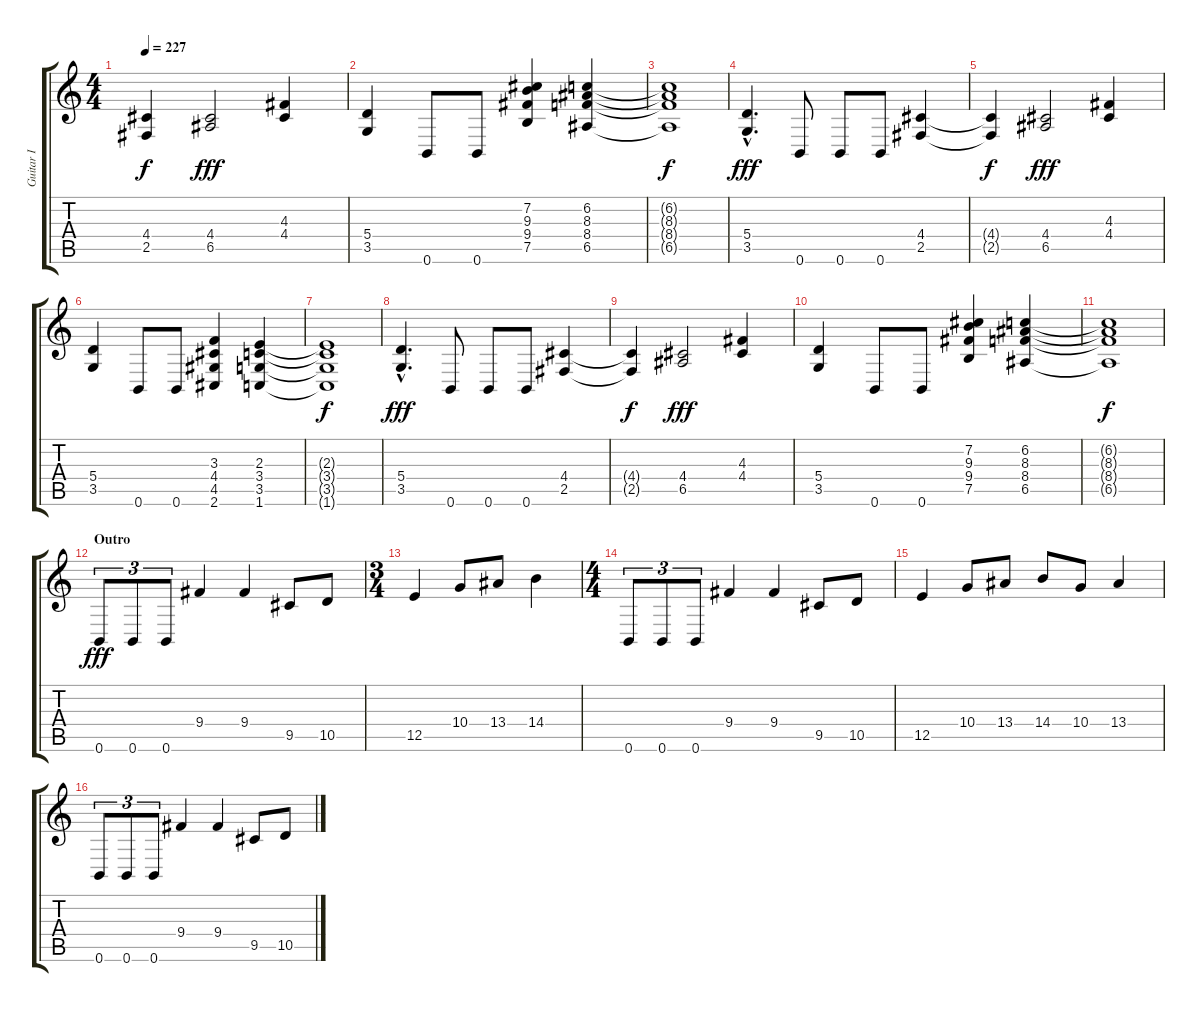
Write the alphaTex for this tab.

\track ("Guitar I" "Guitar I") {instrument distortionguitar}
\staff {score tabs}
\tuning (B3 Gb3 D3 A2 E2 B1) {hide}
\ts (4 4)
\tempo 227
\clef g2
\ks c
(4.4{t} 2.5{t}).4{dy f} (4.4 6.5).2{dy fff} (4.3 4.4).4 |
(5.4 3.5).4 0.6.8 0.6.8 (7.2 9.3 9.4 7.5).4 (6.2 8.3 8.4 6.5).4 |
(6.2{t} 8.3{t} 8.4{t} 6.5{t}).1{dy f} |
(5.4{hac} 3.5{hac}).4{d dy fff volume 11} 0.6.8 0.6.8 0.6.8 (4.4 2.5).4 |
(4.4{t} 2.5{t}).4{dy f} (4.4 6.5).2{dy fff} (4.3 4.4).4 |
(5.4 3.5).4 0.6.8 0.6.8 (3.3 4.4 4.5 2.6).4 (2.3 3.4 3.5 1.6).4 |
(2.3{t} 3.4{t} 3.5{t} 1.6{t}).1{dy f} |
(5.4{hac} 3.5{hac}).4{d dy fff} 0.6.8 0.6.8 0.6.8 (4.4 2.5).4 |
(4.4{t} 2.5{t}).4{dy f} (4.4 6.5).2{dy fff} (4.3 4.4).4 |
(5.4 3.5).4 0.6.8 0.6.8 (7.2 9.3 9.4 7.5).4 (6.2 8.3 8.4 6.5).4 |
(6.2{t} 8.3{t} 8.4{t} 6.5{t}).1{dy f} |
\section ("" "Outro")
0.6.8{tu (3 2) dy fff volume 13} 0.6.8{tu (3 2)} 0.6.8{tu (3 2)} 9.4.4 9.4.4 9.5.8 10.5.8 |
\ts (3 4)
12.5.4 10.4.8 13.4.8 14.4.4 |
\ts (4 4)
0.6.8{tu (3 2)} 0.6.8{tu (3 2)} 0.6.8{tu (3 2)} 9.4.4 9.4.4 9.5.8 10.5.8 |
12.5.4 10.4.8 13.4.8 14.4.8 10.4.8 13.4.4 |
0.6.8{tu (3 2)} 0.6.8{tu (3 2)} 0.6.8{tu (3 2)} 9.4.4 9.4.4 9.5.8 10.5.8
